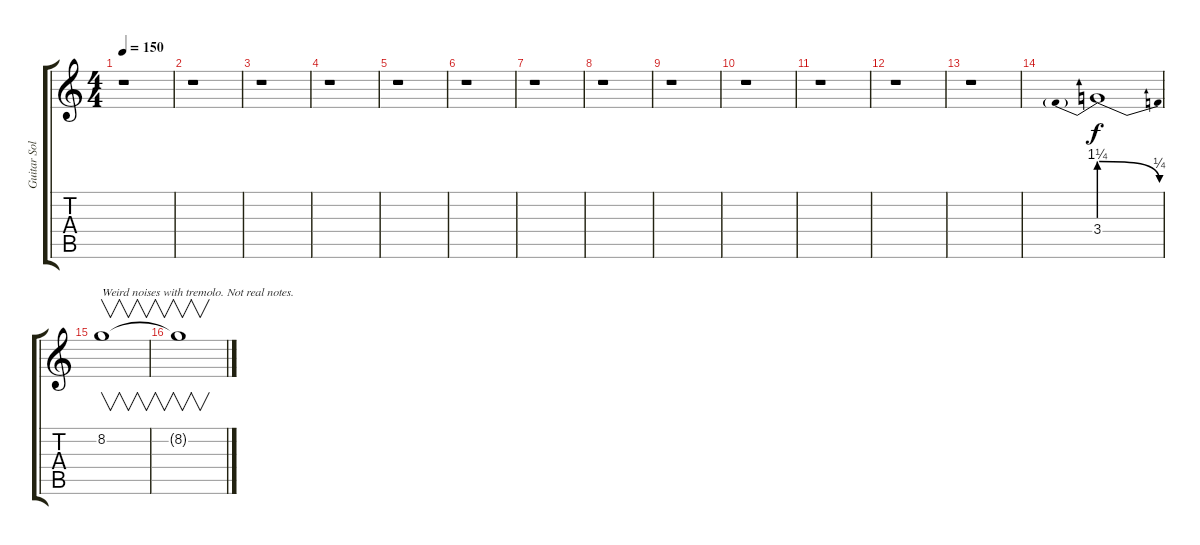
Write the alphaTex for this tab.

\track ("Guitar Solo" "Guitar Sol") {instrument distortionguitar}
\staff {score tabs}
\tuning (E4 B3 G3 D3 A2 E2) {hide}
\ts (4 4)
\tempo 150
\clef g2
\ks c
r.1{dy f} |
r.1 |
r.1 |
r.1 |
r.1 |
r.1 |
r.1 |
r.1 |
r.1 |
r.1 |
r.1 |
r.1 |
r.1 |
3.4{be (prebendrelease 0 5 60 1)}.1{balance 16} |
8.2.1{v txt "Weird noises with tremolo. Not real notes." balance 0} |
8.2{t}.1{v}
